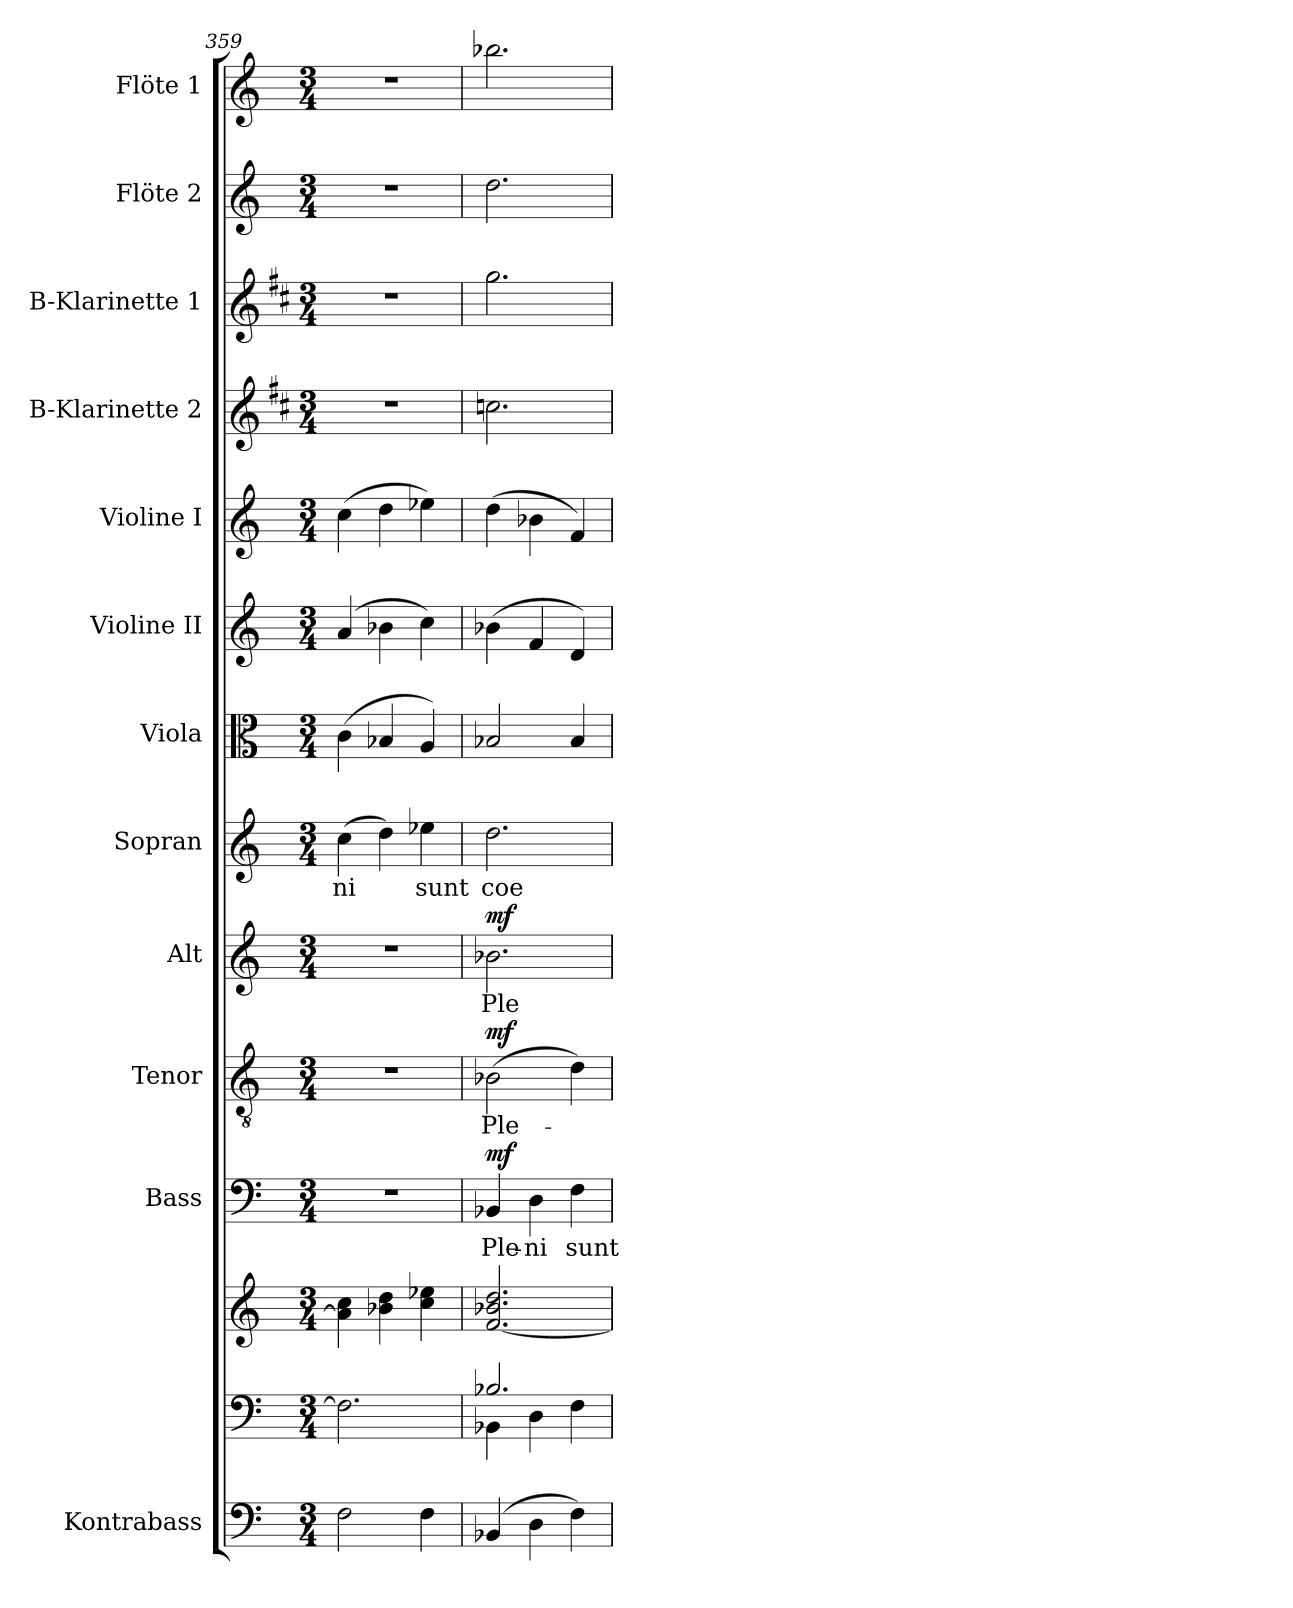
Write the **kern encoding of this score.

**kern	**kern	**kern	**kern	**text	**dynam	**kern	**text	**dynam	**kern	**text	**dynam	**kern	**text	**kern	**kern	**kern	**kern	**kern	**kern	**kern
*part13	*part12	*part12	*part11	*part11	*part11	*part10	*part10	*part10	*part9	*part9	*part9	*part8	*part8	*part7	*part6	*part5	*part4	*part3	*part2	*part1
*staff14	*staff13	*staff12	*staff11	*staff11	*staff11	*staff10	*staff10	*staff10	*staff9	*staff9	*staff9	*staff8	*staff8	*staff7	*staff6	*staff5	*staff4	*staff3	*staff2	*staff1
*I"Kontrabass	*	*	*I"Bass	*	*	*I"Tenor	*	*	*I"Alt	*	*	*I"Sopran	*	*I"Viola	*I"Violine II	*I"Violine I	*I"B-Klarinette 2	*I"B-Klarinette 1	*I"Flöte 2	*I"Flöte 1
*I'Kb.	*	*	*I'B.	*	*	*I'T.	*	*	*I'A.	*	*	*I'S.	*	*I'Vla.	*I'Vl. II	*I'Vl. I	*I'B Kl. 2	*I'B Kl. 1	*I'Fl. 2	*I'Fl. 1
*clefF4	*clefF4	*clefG2	*clefF4	*	*	*clefGv2	*	*	*clefG2	*	*	*clefG2	*	*clefC3	*clefG2	*clefG2	*clefG2	*clefG2	*clefG2	*clefG2
*ITrd7c12	*	*	*	*	*	*	*	*	*	*	*	*	*	*	*	*	*ITrd1c2	*ITrd1c2	*	*
*k[]	*k[]	*k[]	*k[]	*	*	*k[]	*	*	*k[]	*	*	*k[]	*	*k[]	*k[]	*k[]	*k[]	*k[]	*k[]	*k[]
*C:	*C:	*C:	*C:	*	*	*C:	*	*	*C:	*	*	*C:	*	*C:	*C:	*C:	*C:	*C:	*C:	*C:
*M3/4	*M3/4	*M3/4	*M3/4	*	*	*M3/4	*	*	*M3/4	*	*	*M3/4	*	*M3/4	*M3/4	*M3/4	*M3/4	*M3/4	*M3/4	*M3/4
=359	=359	=359	=359	=359	=359	=359	=359	=359	=359	=359	=359	=359	=359	=359	=359	=359	=359	=359	=359	=359
!	!	!	!	!	!	!	!	!	!	!	!	!	!LO:LY:b	!	!	!	!	!	!	!
2FF\	2.F\]	4a\] 4cc\	2.r	.	.	2.r	.	.	2.r	.	.	(>4cc\	-ni	(>4c\	(4a/	(>4cc\	2.r	2.r	2.r	2.r
.	.	4b-X\ 4dd\	.	.	.	.	.	.	.	.	.	4dd\)	.	4B-X/	4b-X\	4dd\	.	.	.	.
!	!	!	!	!	!	!	!	!	!	!	!	!	!LO:LY:b	!	!	!	!	!	!	!
4FF\	.	4cc\ 4ee-X\	.	.	.	.	.	.	.	.	.	4ee-X\	sunt	4A/)	4cc\)	4ee-X\)	.	.	.	.
=360	=360	=360	=360	=360	=360	=360	=360	=360	=360	=360	=360	=360	=360	=360	=360	=360	=360	=360	=360	=360
*	*^	*	*	*	*	*	*	*	*	*	*	*	*	*	*	*	*	*	*	*
!	!	!	!	!	!LO:LY:b	!LO:DY:a	!	!LO:LY:b	!LO:DY:a	!	!LO:LY:b	!LO:DY:a	!	!LO:LY:b	!	!	!	!	!	!	!
(4BBB-X/	2.B-X/	4BB-X\	[2.f/ 2.b-X/ 2.dd/	4BB-X/	Ple-	mf	(>2B-X\	Ple-	mf	2.b-X\	Ple-	mf	2.dd\	coe-	2B-X/	(>4b-X\	(>4dd\	2.b-X\	2.ff\	2.dd\	2.bb-X\
!	!	!	!	!	!LO:LY:b	!	!	!	!	!	!	!	!	!	!	!	!	!	!	!	!
4DD\	.	4D\	.	4D\	-ni	.	.	.	.	.	.	.	.	.	.	4f/	4b-X\	.	.	.	.
!	!	!	!	!	!LO:LY:b	!	!	!	!	!	!	!	!	!	!	!	!	!	!	!	!
4FF\)	.	4F\	.	4F\	sunt	.	4d\)	.	.	.	.	.	.	.	4B-/	4d/)	4f/)	.	.	.	.
*	*v	*v	*	*	*	*	*	*	*	*	*	*	*	*	*	*	*	*	*	*	*
=	=	=	=	=	=	=	=	=	=	=	=	=	=	=	=	=	=	=	=	=
*-	*-	*-	*-	*-	*-	*-	*-	*-	*-	*-	*-	*-	*-	*-	*-	*-	*-	*-	*-	*-
